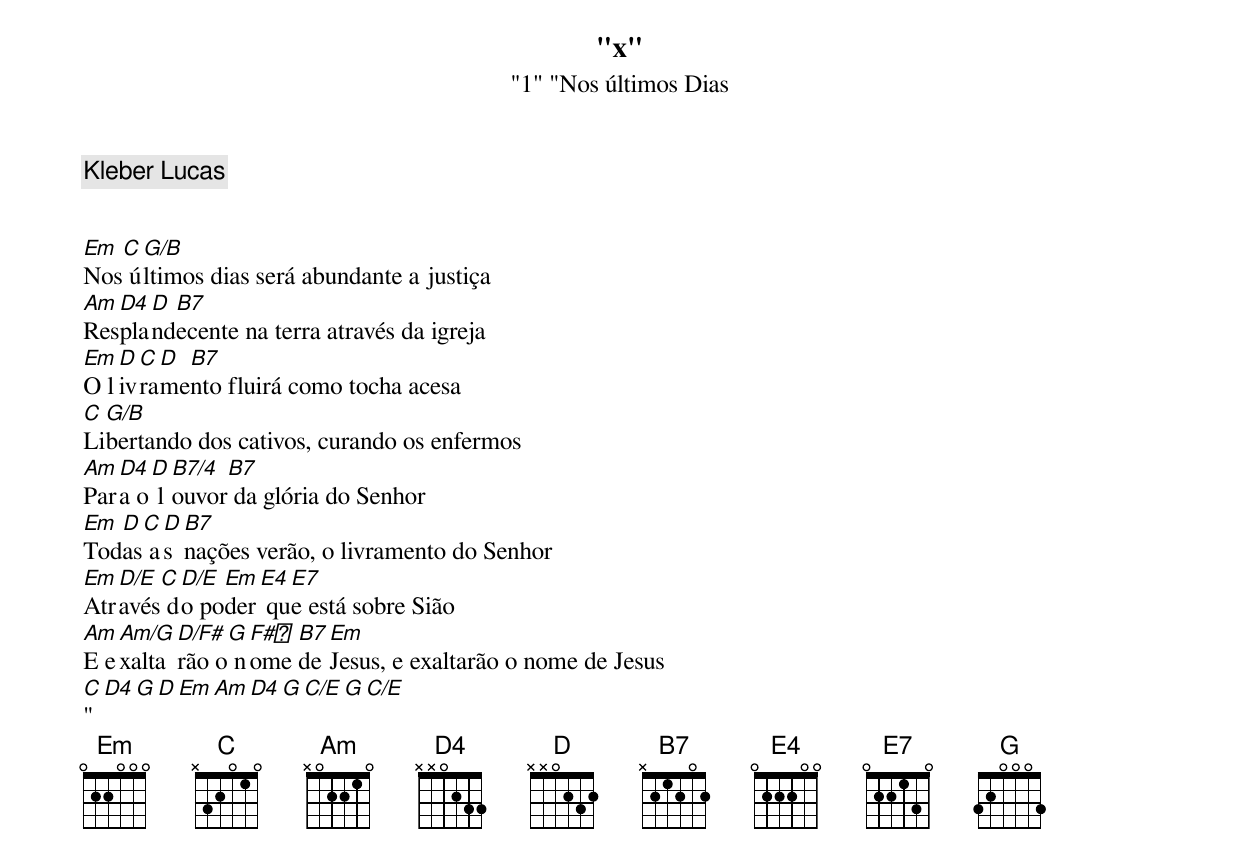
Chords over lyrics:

"x"
"1" "Nos últimos Dias
Kleber Lucas


Em C G/B
Nos últimos dias será abundante a justiça
Am D4 D B7
Resplandecente na terra através da igreja
Em D C D B7
O livramento fluirá como tocha acesa
C G/B
Libertando dos cativos, curando os enfermos
Am D4 D B7/4 B7
Para o louvor da glória do Senhor
Em D C D B7
Todas as nações verão, o livramento do Senhor
Em D/E C D/E Em E4 E7
Através do poder que está sobre Sião
Am Am/G D/F# G F# B7 Em
E exaltarão o nome de Jesus, e exaltarão o nome de Jesus
C D4 G D Em Am D4 G C/E G C/E
"
